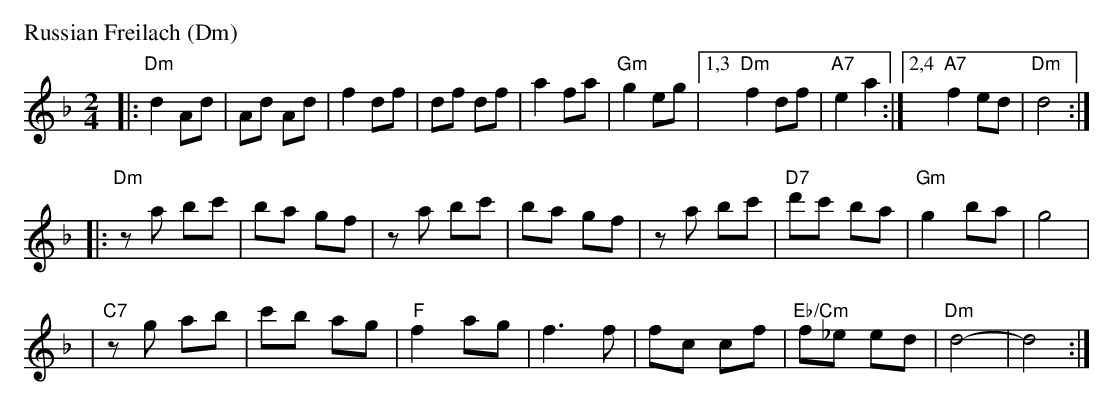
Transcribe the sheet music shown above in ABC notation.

X:1
P: Russian Freilach (Dm)
M: 2/4
L: 1/8
K: Dm
|: "Dm"d2 Ad | Ad Ad | f2 df | df df | a2 fa | "Gm"g2 eg |1,3 "Dm"f2 df | "A7"e2 a2 :|2,4 "A7"f2 ed | "Dm"d4 :|
|: "Dm"za bc' | ba gf | za bc' | ba gf | za bc' | "D7"d'c' ba | "Gm"g2 ba | g4 |
| "C7"zg ab | c'b ag | "F"f2 ag | f3 f | fc cf | "Eb/Cm"f_e ed | "Dm"d4- | d4 :|
